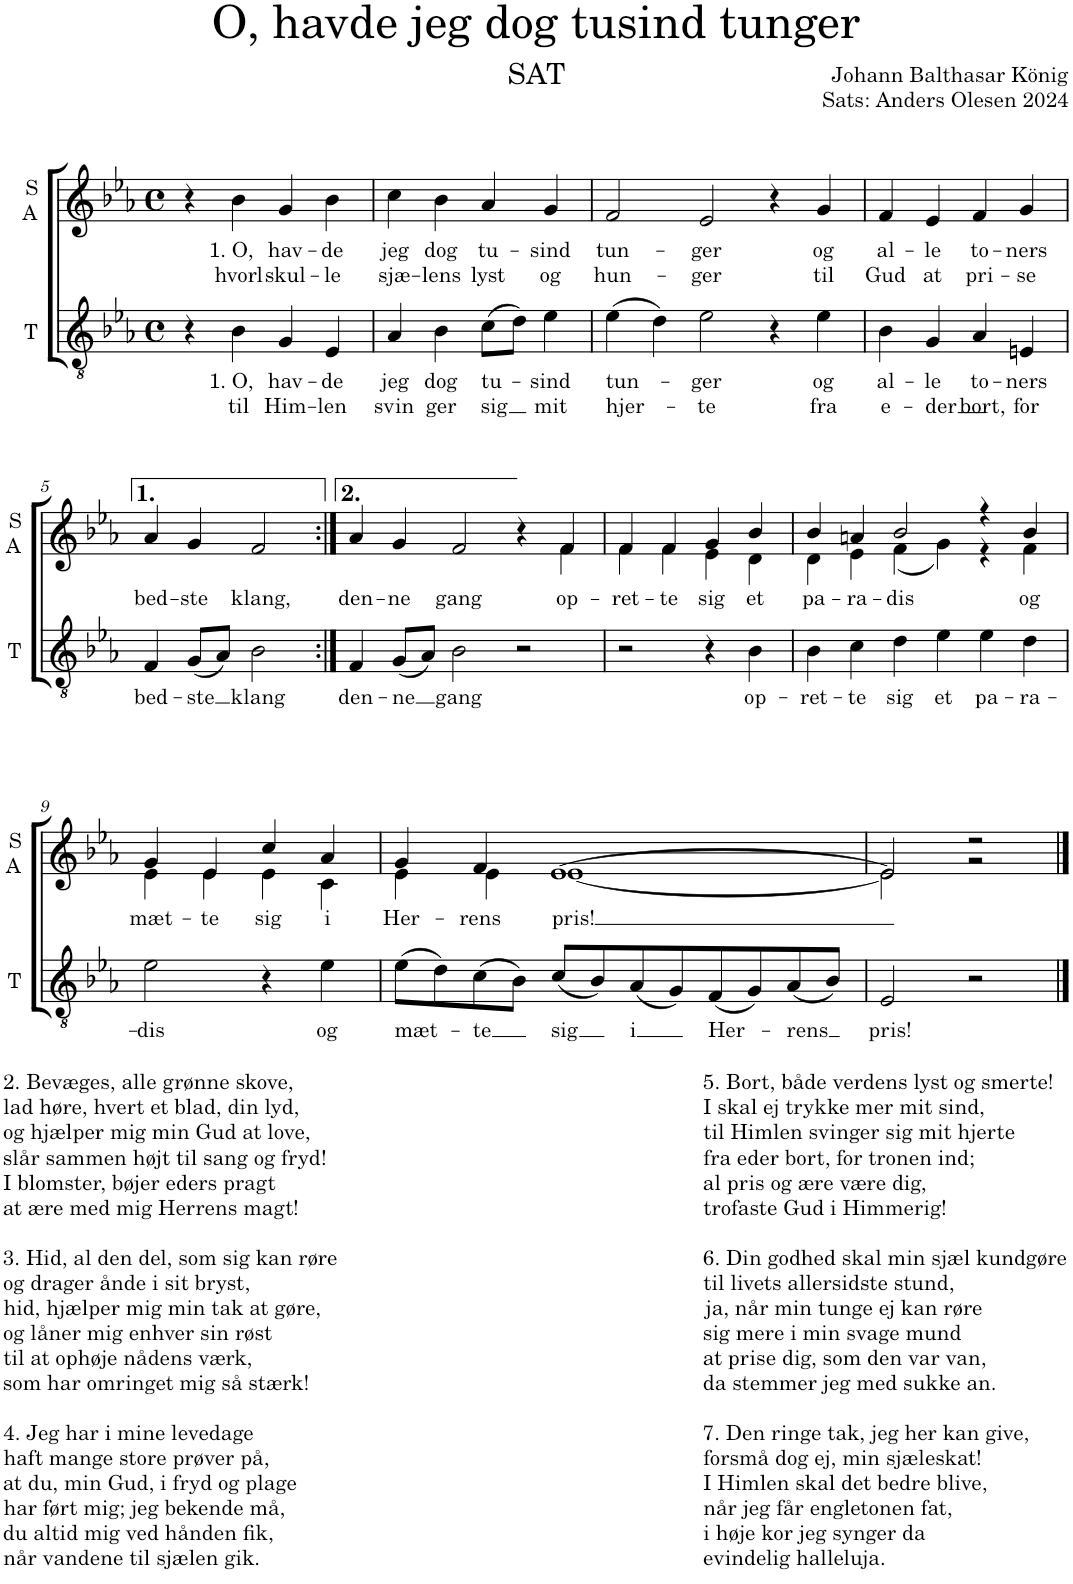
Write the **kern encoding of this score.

**kern	**text	**text	**kern	**text	**text
*part2	*part2	*part2	*part1	*part1	*part1
*staff2	*staff2	*staff2	*staff1	*staff1	*staff1
*I"T	*	*	*I"S A	*	*
*I'T	*	*	*I'S A	*	*
*clefGv2	*	*	*clefG2	*	*
*k[b-e-a-]	*	*	*k[b-e-a-]	*	*
*M4/4	*	*	*M4/4	*	*
*met(c)	*	*	*met(c)	*	*
=1	=1	=1	=1	=1	=1
4r	.	.	4r	.	.
!	!LO:LY:b	!LO:LY:b	!	!LO:LY:b	!LO:LY:b
4B-\	1. O,	til	4b-\	1. O,	hvorl
!	!LO:LY:b	!LO:LY:b	!	!LO:LY:b	!LO:LY:b
4G/	hav-	Him-	4g/	hav-	skul-
!	!LO:LY:b	!LO:LY:b	!	!LO:LY:b	!LO:LY:b
4E-/	-de	-len	4b-\	-de	-le
=2	=2	=2	=2	=2	=2
!	!LO:LY:b	!LO:LY:b	!	!LO:LY:b	!LO:LY:b
4A-/	jeg	svin	4cc\	jeg	sjæ-
!	!LO:LY:b	!LO:LY:b	!	!LO:LY:b	!LO:LY:b
4B-\	dog	-ger	4b-\	dog	-lens
!	!LO:LY:b	!LO:LY:b	!	!LO:LY:b	!LO:LY:b
(8c\L	tu-	sig	4a-/	tu-	lyst
8d\J)	.	.	.	.	.
!	!LO:LY:b	!LO:LY:b	!	!LO:LY:b	!LO:LY:b
4e-\	-sind	mit	4g/	-sind	og
=3	=3	=3	=3	=3	=3
!	!LO:LY:b	!LO:LY:b	!	!LO:LY:b	!LO:LY:b
(4e-\	tun-	hjer-	2f/	tun-	hun-
4d\)	.	.	.	.	.
!	!LO:LY:b	!LO:LY:b	!	!LO:LY:b	!LO:LY:b
2e-\	-ger	-te	2e-/	-ger	-ger
4r	.	.	4r	.	.
!	!LO:LY:b	!LO:LY:b	!	!LO:LY:b	!LO:LY:b
4e-\	og	fra	4g/	og	til
=4	=4	=4	=4	=4	=4
!	!LO:LY:b	!LO:LY:b	!	!LO:LY:b	!LO:LY:b
4B-\	al-	e-	4f/	al-	Gud
!	!LO:LY:b	!LO:LY:b	!	!LO:LY:b	!LO:LY:b
4G/	-le	-der	4e-/	-le	at
!	!LO:LY:b	!LO:LY:b	!	!LO:LY:b	!LO:LY:b
4A-/	to-	bort,	4f/	to-	pri-
!	!LO:LY:b	!LO:LY:b	!	!LO:LY:b	!LO:LY:b
4En/	-ners	for	4g/	-ners	-se
!!LO:LB:g=z
=5	=5	=5	=5	=5	=5
!	!LO:LY:b	!	!	!LO:LY:b	!
4F/	bed-	.	4a-/	bed-	.
!	!LO:LY:b	!	!	!LO:LY:b	!
(8G/L	-ste	.	4g/	-ste	.
8A-/J)	.	.	.	.	.
!	!LO:LY:b	!	!	!LO:LY:b	!
2B-\	klang	.	2f/	klang,	.
=6:|!	=6:|!	=6:|!	=6:|!	=6:|!	=6:|!
!	!LO:LY:b	!	!	!LO:LY:b	!
*	*	*	*^	*	*
4F/	den-	.	4a-/	4ryy	den-	.
!	!LO:LY:b	!	!	!	!LO:LY:b	!
*	*	*	*v	*v	*	*
(8G/L	-ne	.	4g/	-ne	.
8A-/J)	.	.	.	.	.
!	!LO:LY:b	!	!	!LO:LY:b	!
2B-\	gang	.	2f/	gang	.
2r	.	.	4r	.	.
!	!	!	!	!LO:LY:b	!
*	*	*	*^	*	*
.	.	.	4f/	4f\	op-	.
=7	=7	=7	=7	=7	=7	=7
!	!	!	!	!	!LO:LY:b	!
2r	.	.	4f/	4f\	-ret-	.
!	!	!	!	!	!LO:LY:b	!
.	.	.	4f/	4f\	-te	.
!	!	!	!	!	!LO:LY:b	!
4r	.	.	4g/	4e-\	sig	.
!	!LO:LY:b	!	!	!	!LO:LY:b	!
4B-\	op-	.	4b-/	4d\	et	.
=8	=8	=8	=8	=8	=8	=8
!	!LO:LY:b	!	!	!	!LO:LY:b	!
4B-\	-ret-	.	4b-/	4d\	pa-	.
!	!LO:LY:b	!	!	!	!LO:LY:b	!
4c\	-te	.	4an/	4e-\	-ra-	.
!	!LO:LY:b	!	!	!	!LO:LY:b	!
4d\	sig	.	2b-/	(4f\	-dis	.
!	!LO:LY:b	!	!	!	!	!
4e-\	et	.	.	4g\)	.	.
!	!LO:LY:b	!	!	!	!	!
4e-\	pa-	.	4r	4r	.	.
!	!LO:LY:b	!	!	!	!LO:LY:b	!
4d\	-ra-	.	4b-/	4f\	og	.
!!LO:LB:g=z	!!
=9	=9	=9	=9	=9	=9	=9
!	!LO:LY:b	!	!	!	!LO:LY:b	!
2e-\	-dis	.	4g/	4e-\	mæt-	.
!	!	!	!	!	!LO:LY:b	!
.	.	.	4e-/	4e-\	-te	.
!	!	!	!	!	!LO:LY:b	!
4r	.	.	4cc/	4e-\	sig	.
!	!LO:LY:b	!	!	!	!LO:LY:b	!
4e-\	og	.	4a-/	4c\	i	.
=10	=10	=10	=10	=10	=10	=10
!	!LO:LY:b	!	!	!	!LO:LY:b	!
(8e-\L	mæt-	.	4g/	4e-\	Her-	.
8d\)	.	.	.	.	.	.
!	!LO:LY:b	!	!	!	!LO:LY:b	!
(8c\	-te	.	4f/	4e-\	-rens	.
8B-\J)	.	.	.	.	.	.
!	!LO:LY:b	!	!	!	!LO:LY:b	!
(8c/L	sig	.	[2e-	[2e-	pris!	.
8B-/)	.	.	.	.	.	.
!	!LO:LY:b	!	!	!	!	!
(8A-/	i	.	.	.	.	.
8G/)	.	.	.	.	.	.
!	!LO:LY:b	!	!	!	!	!
(8F/	Her-	.	2ryy	2ryy	.	.
8G/)	.	.	.	.	.	.
!	!LO:LY:b	!	!	!	!	!
(8A-/	-rens	.	.	.	.	.
8B-/J)	.	.	.	.	.	.
=11	=11	=11	=11	=11	=11	=11
!	!LO:LY:b	!	!	!	!	!
2E-/	pris!	.	2e-/]	2e-\]	.	.
2r	.	.	2e-_	2e-_	.	.
2ryy	.	.	2r	2r	.	.
*	*	*	*v	*v	*	*
==	==	==	==	==	==
*-	*-	*-	*-	*-	*-
